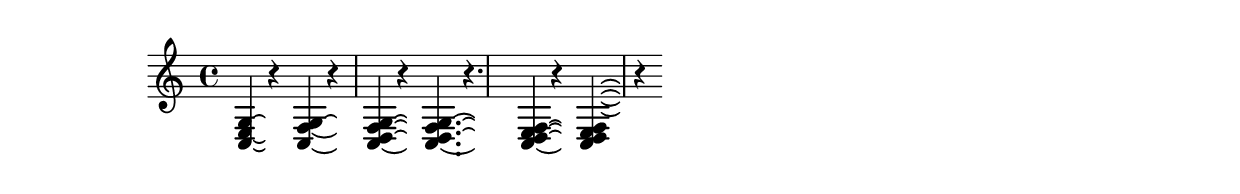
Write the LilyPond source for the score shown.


\header {


  texidoc = "
l.v. ties should avoid dots and staff lines, similar to normal ties.
They have fixed size. Their formatting can be tuned with
@code{tie-configuration}.

"
  }

\version "2.7.39"
\paper {
  ragged-right = ##t
}

\relative {
  <c e g>\laissezVibrer r4
  <c f g>\laissezVibrer r
  <c d f g>\laissezVibrer r
  <c d f g>4.\laissezVibrer r

  <c d e f>4\laissezVibrer r
  \override LaissezVibrerTieColumn #'tie-configuration
  = #'((-7 . -1)
       (-5 . -1)
       (-3 . 1)
       (-1 . 1))
  <c d e f>4\laissezVibrer r
}
